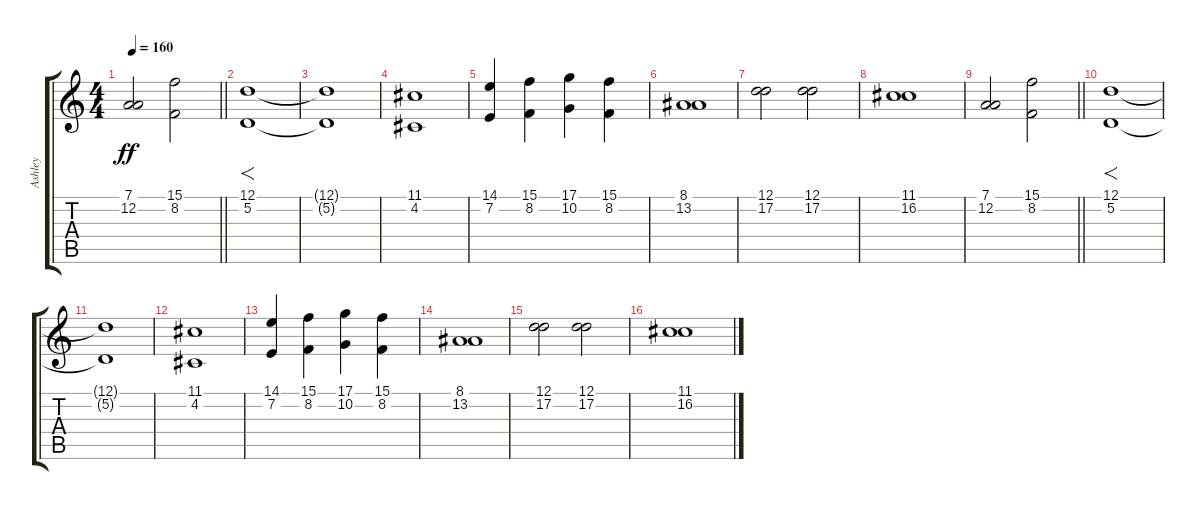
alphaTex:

\track ("Ashley" "Ashley") {instrument choiraahs}
\staff {score tabs}
\tuning (D4 A3 F3 C3 G2 D2) {hide}
\ts (4 4)
\tempo 160
\clef g2
\barLineRight lightlight
\ks c
(7.1 12.2).2{dy ff} (15.1 8.2).2 |
(12.1 5.2).1{f volume 8} |
(12.1{t} 5.2{t}).1 |
(11.1 4.2).1 |
(14.1 7.2).4 (15.1 8.2).4 (17.1 10.2).4 (15.1 8.2).4 |
(8.1 13.2).1 |
(12.1 17.2).2 (12.1 17.2).2 |
(11.1 16.2).1 |
\barLineRight lightlight
(7.1 12.2).2 (15.1 8.2).2 |
(12.1 5.2).1{f} |
(12.1{t} 5.2{t}).1 |
(11.1 4.2).1 |
(14.1 7.2).4 (15.1 8.2).4 (17.1 10.2).4 (15.1 8.2).4 |
(8.1 13.2).1 |
(12.1 17.2).2 (12.1 17.2).2 |
(11.1 16.2).1
